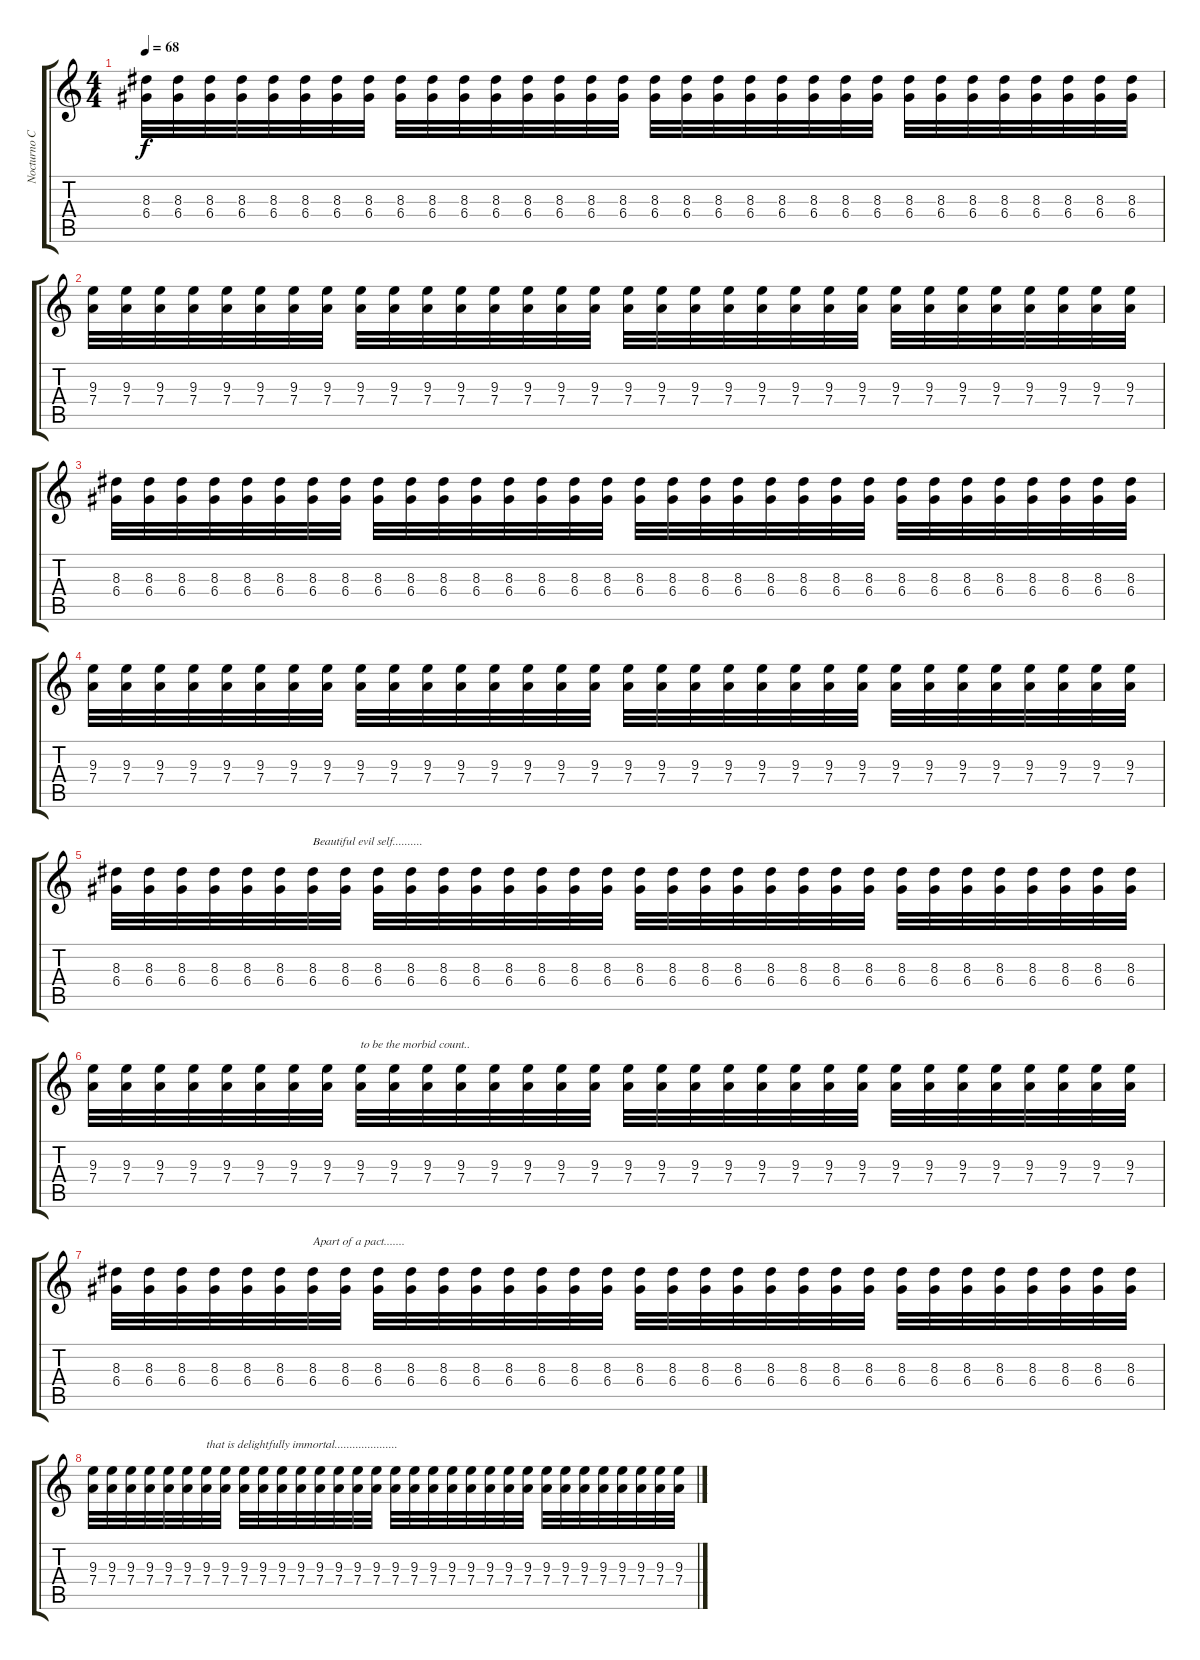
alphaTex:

\track ("Nocturno Culto" "Nocturno C") {instrument distortionguitar}
\staff {score tabs}
\tuning (E4 B3 G3 D3 A2 E2) {hide}
\ts (4 4)
\tempo 68
\clef g2
\ks c
(8.3 6.4).32{dy f} (8.3 6.4).32 (8.3 6.4).32 (8.3 6.4).32 (8.3 6.4).32 (8.3 6.4).32 (8.3 6.4).32 (8.3 6.4).32 (8.3 6.4).32 (8.3 6.4).32 (8.3 6.4).32 (8.3 6.4).32 (8.3 6.4).32 (8.3 6.4).32 (8.3 6.4).32 (8.3 6.4).32 (8.3 6.4).32 (8.3 6.4).32 (8.3 6.4).32 (8.3 6.4).32 (8.3 6.4).32 (8.3 6.4).32 (8.3 6.4).32 (8.3 6.4).32 (8.3 6.4).32 (8.3 6.4).32 (8.3 6.4).32 (8.3 6.4).32 (8.3 6.4).32 (8.3 6.4).32 (8.3 6.4).32 (8.3 6.4).32 |
(9.3 7.4).32 (9.3 7.4).32 (9.3 7.4).32 (9.3 7.4).32 (9.3 7.4).32 (9.3 7.4).32 (9.3 7.4).32 (9.3 7.4).32 (9.3 7.4).32 (9.3 7.4).32 (9.3 7.4).32 (9.3 7.4).32 (9.3 7.4).32 (9.3 7.4).32 (9.3 7.4).32 (9.3 7.4).32 (9.3 7.4).32 (9.3 7.4).32 (9.3 7.4).32 (9.3 7.4).32 (9.3 7.4).32 (9.3 7.4).32 (9.3 7.4).32 (9.3 7.4).32 (9.3 7.4).32 (9.3 7.4).32 (9.3 7.4).32 (9.3 7.4).32 (9.3 7.4).32 (9.3 7.4).32 (9.3 7.4).32 (9.3 7.4).32 |
(8.3 6.4).32 (8.3 6.4).32 (8.3 6.4).32 (8.3 6.4).32 (8.3 6.4).32 (8.3 6.4).32 (8.3 6.4).32 (8.3 6.4).32 (8.3 6.4).32 (8.3 6.4).32 (8.3 6.4).32 (8.3 6.4).32 (8.3 6.4).32 (8.3 6.4).32 (8.3 6.4).32 (8.3 6.4).32 (8.3 6.4).32 (8.3 6.4).32 (8.3 6.4).32 (8.3 6.4).32 (8.3 6.4).32 (8.3 6.4).32 (8.3 6.4).32 (8.3 6.4).32 (8.3 6.4).32 (8.3 6.4).32 (8.3 6.4).32 (8.3 6.4).32 (8.3 6.4).32 (8.3 6.4).32 (8.3 6.4).32 (8.3 6.4).32 |
(9.3 7.4).32 (9.3 7.4).32 (9.3 7.4).32 (9.3 7.4).32 (9.3 7.4).32 (9.3 7.4).32 (9.3 7.4).32 (9.3 7.4).32 (9.3 7.4).32 (9.3 7.4).32 (9.3 7.4).32 (9.3 7.4).32 (9.3 7.4).32 (9.3 7.4).32 (9.3 7.4).32 (9.3 7.4).32 (9.3 7.4).32 (9.3 7.4).32 (9.3 7.4).32 (9.3 7.4).32 (9.3 7.4).32 (9.3 7.4).32 (9.3 7.4).32 (9.3 7.4).32 (9.3 7.4).32 (9.3 7.4).32 (9.3 7.4).32 (9.3 7.4).32 (9.3 7.4).32 (9.3 7.4).32 (9.3 7.4).32 (9.3 7.4).32 |
(8.3 6.4).32 (8.3 6.4).32 (8.3 6.4).32 (8.3 6.4).32 (8.3 6.4).32 (8.3 6.4).32 (8.3 6.4).32{txt "Beautiful evil self.........."} (8.3 6.4).32 (8.3 6.4).32 (8.3 6.4).32 (8.3 6.4).32 (8.3 6.4).32 (8.3 6.4).32 (8.3 6.4).32 (8.3 6.4).32 (8.3 6.4).32 (8.3 6.4).32 (8.3 6.4).32 (8.3 6.4).32 (8.3 6.4).32 (8.3 6.4).32 (8.3 6.4).32 (8.3 6.4).32 (8.3 6.4).32 (8.3 6.4).32 (8.3 6.4).32 (8.3 6.4).32 (8.3 6.4).32 (8.3 6.4).32 (8.3 6.4).32 (8.3 6.4).32 (8.3 6.4).32 |
(9.3 7.4).32 (9.3 7.4).32 (9.3 7.4).32 (9.3 7.4).32 (9.3 7.4).32 (9.3 7.4).32 (9.3 7.4).32 (9.3 7.4).32 (9.3 7.4).32{txt "to be the morbid count.."} (9.3 7.4).32 (9.3 7.4).32 (9.3 7.4).32 (9.3 7.4).32 (9.3 7.4).32 (9.3 7.4).32 (9.3 7.4).32 (9.3 7.4).32 (9.3 7.4).32 (9.3 7.4).32 (9.3 7.4).32 (9.3 7.4).32 (9.3 7.4).32 (9.3 7.4).32 (9.3 7.4).32 (9.3 7.4).32 (9.3 7.4).32 (9.3 7.4).32 (9.3 7.4).32 (9.3 7.4).32 (9.3 7.4).32 (9.3 7.4).32 (9.3 7.4).32 |
(8.3 6.4).32 (8.3 6.4).32 (8.3 6.4).32 (8.3 6.4).32 (8.3 6.4).32 (8.3 6.4).32 (8.3 6.4).32{txt "Apart of a pact......."} (8.3 6.4).32 (8.3 6.4).32 (8.3 6.4).32 (8.3 6.4).32 (8.3 6.4).32 (8.3 6.4).32 (8.3 6.4).32 (8.3 6.4).32 (8.3 6.4).32 (8.3 6.4).32 (8.3 6.4).32 (8.3 6.4).32 (8.3 6.4).32 (8.3 6.4).32 (8.3 6.4).32 (8.3 6.4).32 (8.3 6.4).32 (8.3 6.4).32 (8.3 6.4).32 (8.3 6.4).32 (8.3 6.4).32 (8.3 6.4).32 (8.3 6.4).32 (8.3 6.4).32 (8.3 6.4).32 |
(9.3 7.4).32 (9.3 7.4).32 (9.3 7.4).32 (9.3 7.4).32 (9.3 7.4).32 (9.3 7.4).32 (9.3 7.4).32{txt "that is delightfully immortal....................."} (9.3 7.4).32 (9.3 7.4).32 (9.3 7.4).32 (9.3 7.4).32 (9.3 7.4).32 (9.3 7.4).32 (9.3 7.4).32 (9.3 7.4).32 (9.3 7.4).32 (9.3 7.4).32 (9.3 7.4).32 (9.3 7.4).32 (9.3 7.4).32 (9.3 7.4).32 (9.3 7.4).32 (9.3 7.4).32 (9.3 7.4).32 (9.3 7.4).32 (9.3 7.4).32 (9.3 7.4).32 (9.3 7.4).32 (9.3 7.4).32 (9.3 7.4).32 (9.3 7.4).32 (9.3 7.4).32
